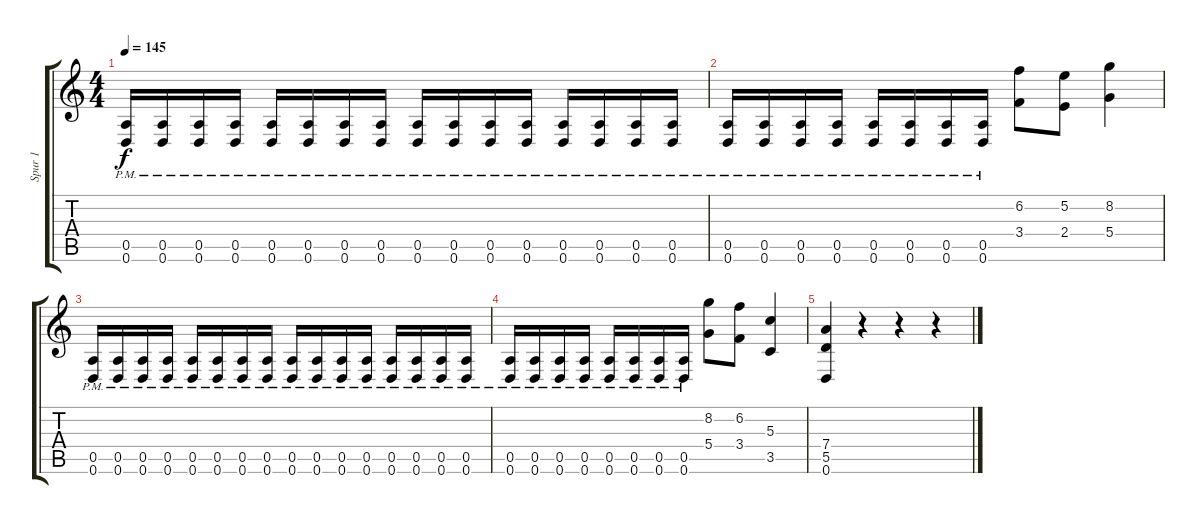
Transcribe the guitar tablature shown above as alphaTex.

\track ("Spur 1" "Spur 1") {instrument distortionguitar}
\staff {score tabs}
\tuning (E4 B3 G3 D3 A2 D2) {hide}
\ts (4 4)
\tempo 145
\clef g2
\ks c
(0.5{pm} 0.6{pm}).16{dy f} (0.5{pm} 0.6{pm}).16 (0.5{pm} 0.6{pm}).16 (0.5{pm} 0.6{pm}).16 (0.5{pm} 0.6{pm}).16 (0.5{pm} 0.6{pm}).16 (0.5{pm} 0.6{pm}).16 (0.5{pm} 0.6{pm}).16 (0.5{pm} 0.6{pm}).16 (0.5{pm} 0.6{pm}).16 (0.5{pm} 0.6{pm}).16 (0.5{pm} 0.6{pm}).16 (0.5{pm} 0.6{pm}).16 (0.5{pm} 0.6{pm}).16 (0.5{pm} 0.6{pm}).16 (0.5{pm} 0.6{pm}).16 |
(0.5{pm} 0.6{pm}).16 (0.5{pm} 0.6{pm}).16 (0.5{pm} 0.6{pm}).16 (0.5{pm} 0.6{pm}).16 (0.5{pm} 0.6{pm}).16 (0.5{pm} 0.6{pm}).16 (0.5{pm} 0.6{pm}).16 (0.5{pm} 0.6{pm}).16 (6.2 3.4).8 (5.2 2.4).8 (8.2 5.4).4 |
(0.5{pm} 0.6{pm}).16 (0.5{pm} 0.6{pm}).16 (0.5{pm} 0.6{pm}).16 (0.5{pm} 0.6{pm}).16 (0.5{pm} 0.6{pm}).16 (0.5{pm} 0.6{pm}).16 (0.5{pm} 0.6{pm}).16 (0.5{pm} 0.6{pm}).16 (0.5{pm} 0.6{pm}).16 (0.5{pm} 0.6{pm}).16 (0.5{pm} 0.6{pm}).16 (0.5{pm} 0.6{pm}).16 (0.5{pm} 0.6{pm}).16 (0.5{pm} 0.6{pm}).16 (0.5{pm} 0.6{pm}).16 (0.5{pm} 0.6{pm}).16 |
(0.5{pm} 0.6{pm}).16 (0.5{pm} 0.6{pm}).16 (0.5{pm} 0.6{pm}).16 (0.5{pm} 0.6{pm}).16 (0.5{pm} 0.6{pm}).16 (0.5{pm} 0.6{pm}).16 (0.5{pm} 0.6{pm}).16 (0.5{pm} 0.6{pm}).16 (8.2 5.4).8 (6.2 3.4).8 (5.3 3.5).4 |
(7.4 5.5 0.6).4 r.4 r.4 r.4
